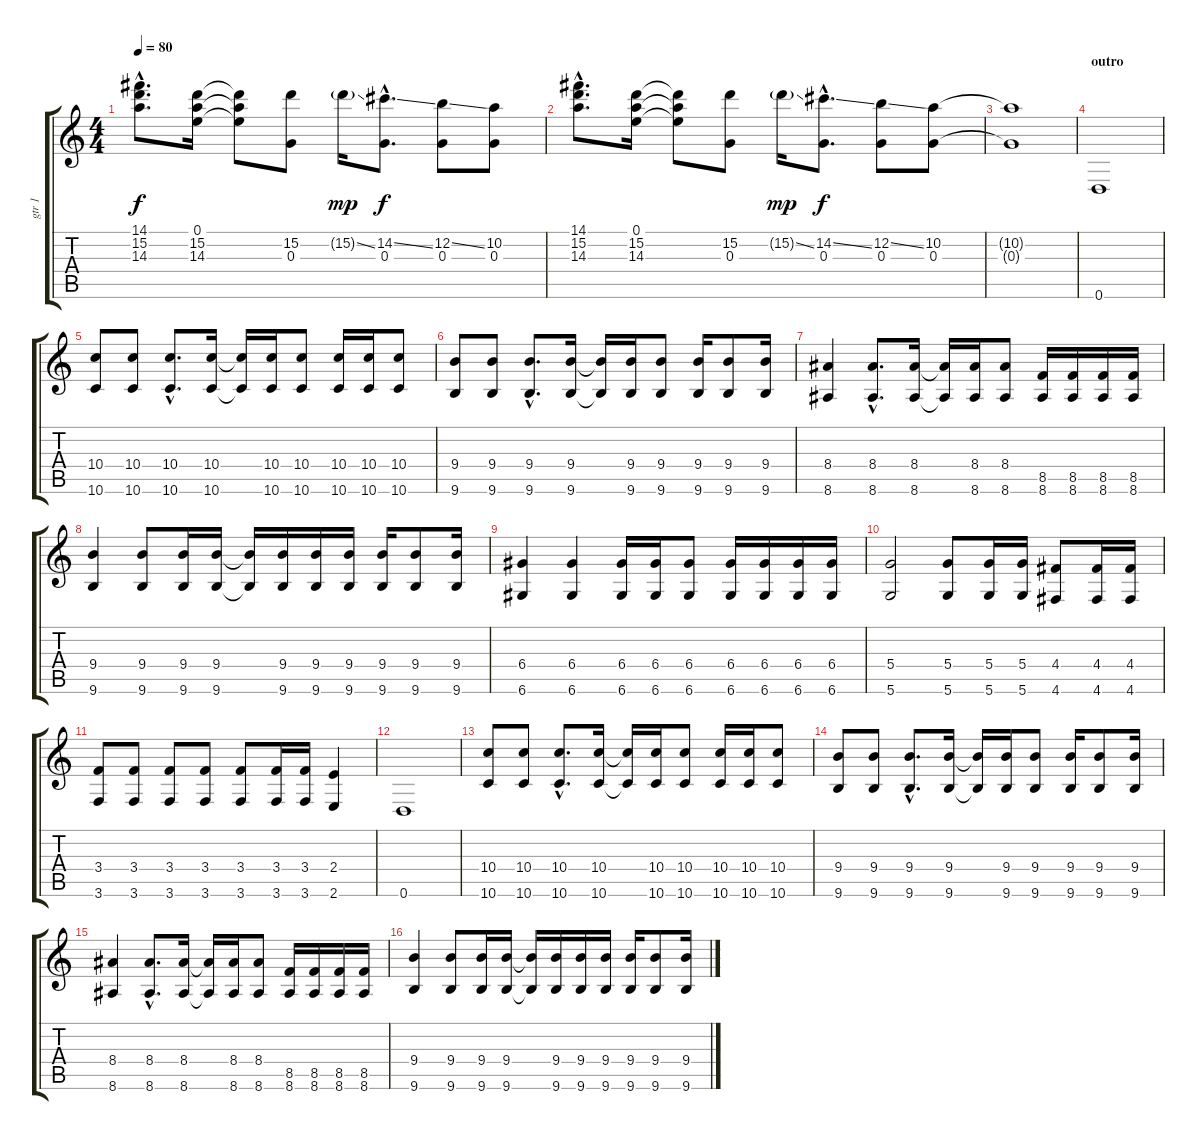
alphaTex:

\track ("gtr 1" "gtr 1") {instrument acousticguitarnylon}
\staff {score tabs}
\tuning (E4 B3 G3 D3 A2 D2) {hide}
\ts (4 4)
\tempo 80
\clef g2
\ks c
(14.1{hac} 15.2{hac} 14.3{hac}).8{d dy f} (0.1 15.2 14.3).16 (0.1{t} 15.2{t} 14.3{t}).8 (15.2 0.3).8 15.2{ss g}.16{dy mp} (14.2{ss hac} 0.3{hac}).8{d dy f} (12.2{ss} 0.3).8 (10.2 0.3).8 |
(14.1{hac} 15.2{hac} 14.3{hac}).8{d} (0.1 15.2 14.3).16 (0.1{t} 15.2{t} 14.3{t}).8 (15.2 0.3).8 15.2{ss g}.16{dy mp} (14.2{ss hac} 0.3{hac}).8{d dy f} (12.2{ss} 0.3).8 (10.2 0.3).8 |
(10.2{t} 0.3{t}).1 |
\section ("" "outro")
0.6.1 |
(10.4 10.6).8 (10.4 10.6).8 (10.4{hac} 10.6{hac}).8{d} (10.4 10.6).16 (10.4{t} 10.6{t}).16 (10.4 10.6).16 (10.4 10.6).8 (10.4 10.6).16 (10.4 10.6).16 (10.4 10.6).8 |
(9.4 9.6).8 (9.4 9.6).8 (9.4{hac} 9.6{hac}).8{d} (9.4 9.6).16 (9.4{t} 9.6{t}).16 (9.4 9.6).16 (9.4 9.6).8 (9.4 9.6).16 (9.4 9.6).8 (9.4 9.6).16 |
(8.4 8.6).4 (8.4{hac} 8.6{hac}).8{d} (8.4 8.6).16 (8.4{t} 8.6{t}).16 (8.4 8.6).16 (8.4 8.6).8 (8.5 8.6).16 (8.5 8.6).16 (8.5 8.6).16 (8.5 8.6).16 |
(9.4 9.6).4 (9.4 9.6).8 (9.4 9.6).16 (9.4 9.6).16 (9.4{t} 9.6{t}).16 (9.4 9.6).16 (9.4 9.6).16 (9.4 9.6).16 (9.4 9.6).16 (9.4 9.6).8 (9.4 9.6).16 |
(6.4 6.6).4 (6.4 6.6).4 (6.4 6.6).16 (6.4 6.6).16 (6.4 6.6).8 (6.4 6.6).16 (6.4 6.6).16 (6.4 6.6).16 (6.4 6.6).16 |
(5.4 5.6).2 (5.4 5.6).8 (5.4 5.6).16 (5.4 5.6).16 (4.4 4.6).8 (4.4 4.6).16 (4.4 4.6).16 |
(3.4 3.6).8 (3.4 3.6).8 (3.4 3.6).8 (3.4 3.6).8 (3.4 3.6).8 (3.4 3.6).16 (3.4 3.6).16 (2.4 2.6).4 |
0.6.1 |
(10.4 10.6).8 (10.4 10.6).8 (10.4{hac} 10.6{hac}).8{d} (10.4 10.6).16 (10.4{t} 10.6{t}).16 (10.4 10.6).16 (10.4 10.6).8 (10.4 10.6).16 (10.4 10.6).16 (10.4 10.6).8 |
(9.4 9.6).8 (9.4 9.6).8 (9.4{hac} 9.6{hac}).8{d} (9.4 9.6).16 (9.4{t} 9.6{t}).16 (9.4 9.6).16 (9.4 9.6).8 (9.4 9.6).16 (9.4 9.6).8 (9.4 9.6).16 |
(8.4 8.6).4 (8.4{hac} 8.6{hac}).8{d} (8.4 8.6).16 (8.4{t} 8.6{t}).16 (8.4 8.6).16 (8.4 8.6).8 (8.5 8.6).16 (8.5 8.6).16 (8.5 8.6).16 (8.5 8.6).16 |
(9.4 9.6).4 (9.4 9.6).8 (9.4 9.6).16 (9.4 9.6).16 (9.4{t} 9.6{t}).16 (9.4 9.6).16 (9.4 9.6).16 (9.4 9.6).16 (9.4 9.6).16 (9.4 9.6).8 (9.4 9.6).16
